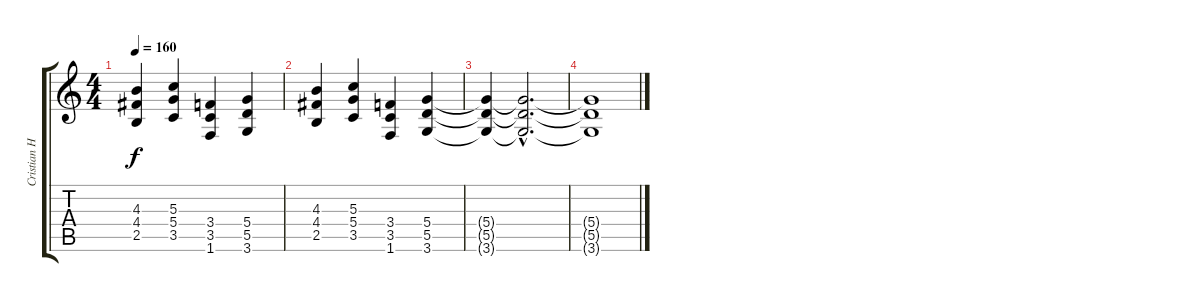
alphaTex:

\track ("Cristian Humberto Aldana (Guitarra 2)" "Cristian H") {instrument overdrivenguitar}
\staff {score tabs}
\tuning (E4 B3 G3 D3 A2 E2) {hide}
\ts (4 4)
\tempo 160
\clef g2
\ks c
(4.3 4.4 2.5).4{dy f} (5.3 5.4 3.5).4 (3.4 3.5 1.6).4 (5.4 5.5 3.6).4 |
(4.3 4.4 2.5).4 (5.3 5.4 3.5).4 (3.4 3.5 1.6).4 (5.4 5.5 3.6).4 |
(5.4{t} 5.5{t} 3.6{t}).4 (5.4{hac t} 5.5{hac t} 3.6{hac t}).2{d} |
(5.4{t} 5.5{t} 3.6{t}).1
